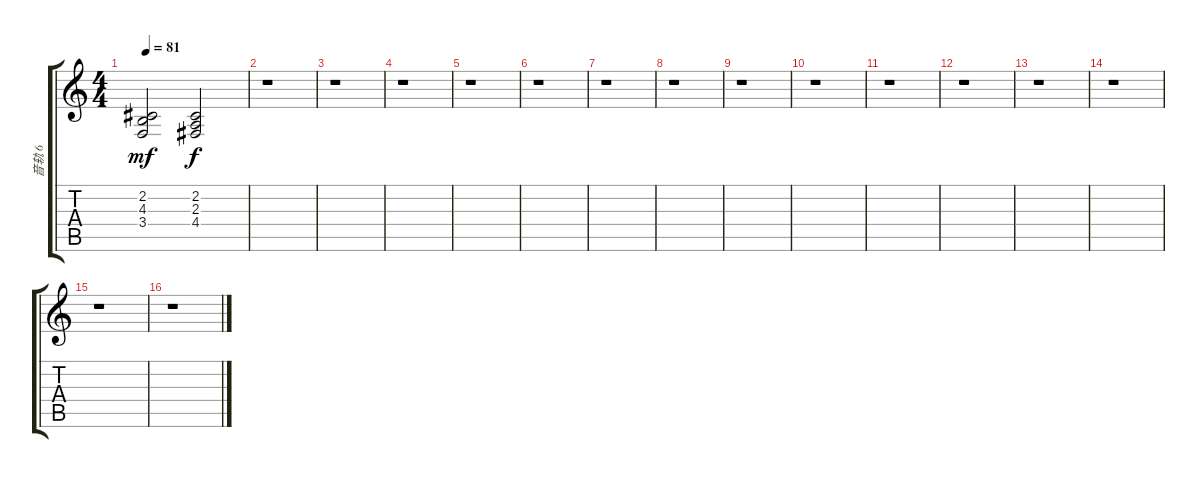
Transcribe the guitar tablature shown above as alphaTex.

\track ("音轨 6" "音轨 6") {instrument pad2warm}
\staff {score tabs}
\tuning (E4 B3 G3 D3 A2 E2) {hide}
\ts (4 4)
\tempo 81
\clef g2
\ks c
(2.2 4.3 3.4).2{dy mf} (2.2 2.3 4.4).2{dy f} |
r.1 |
r.1 |
r.1 |
r.1 |
r.1 |
r.1 |
r.1 |
r.1 |
r.1 |
r.1 |
r.1 |
r.1 |
r.1 |
r.1 |
r.1
